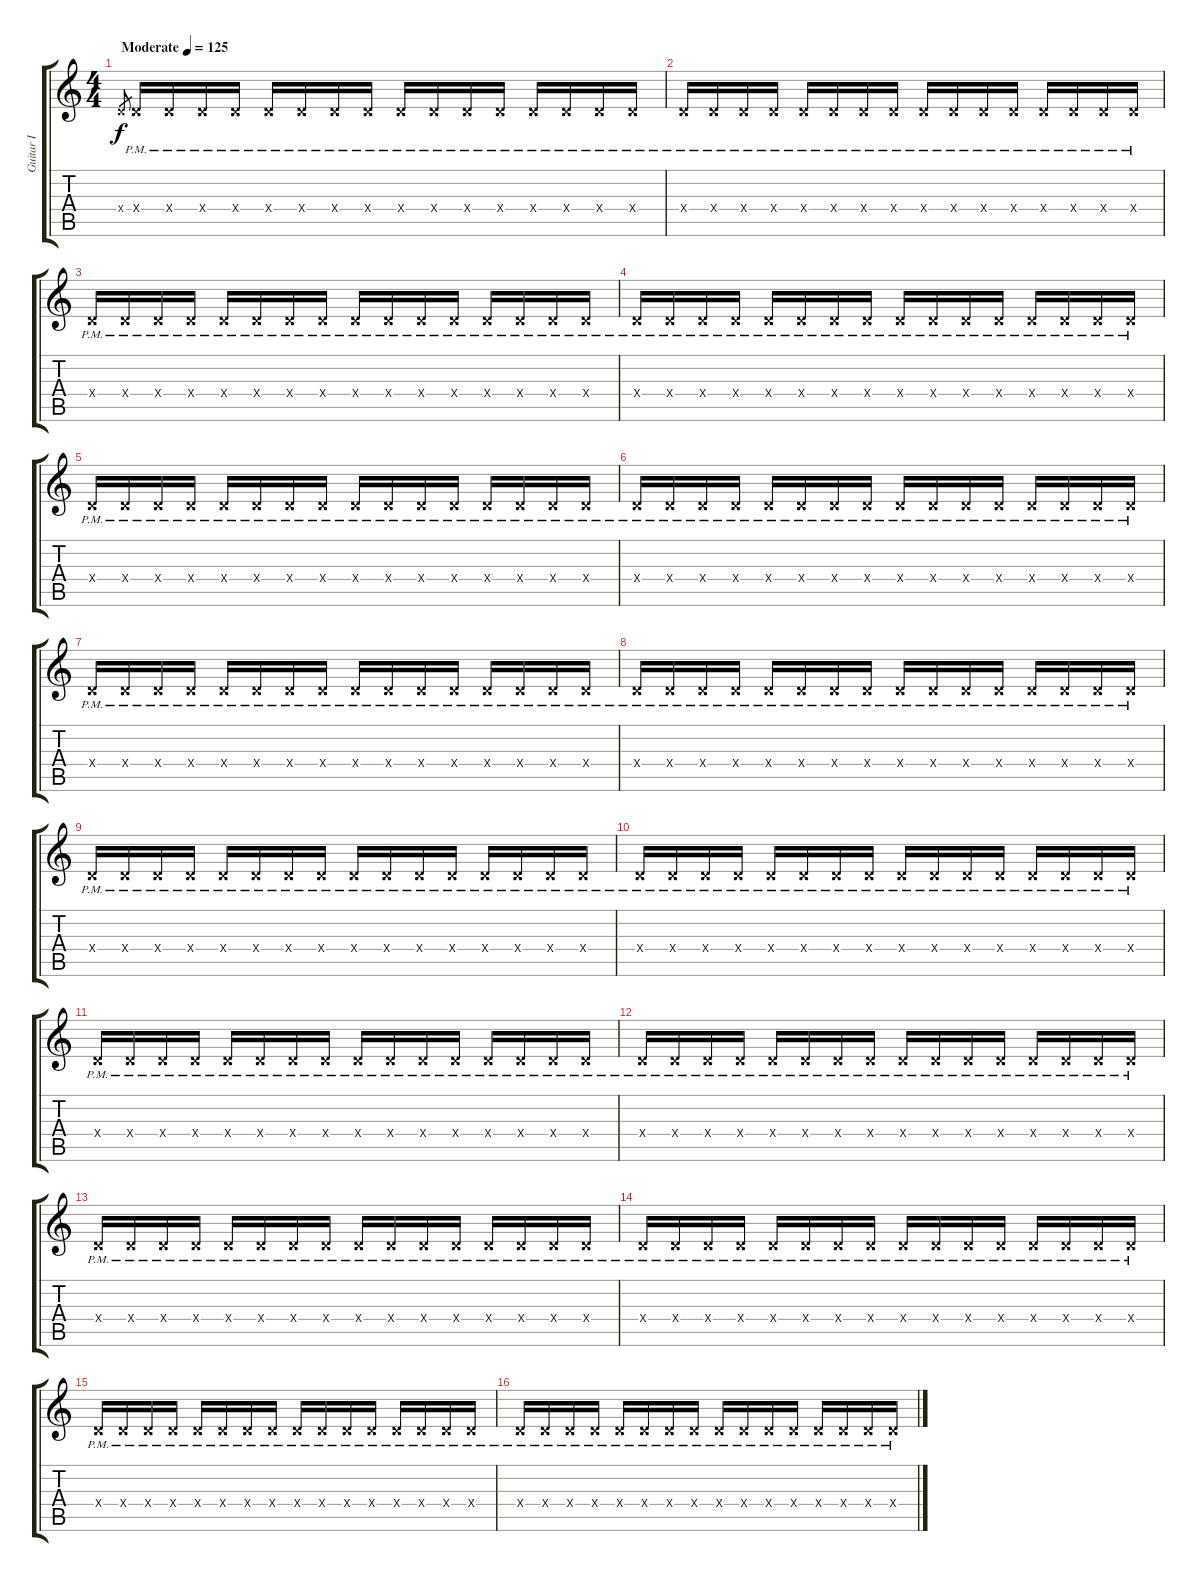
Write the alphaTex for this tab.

\track ("Guitar I" "Guitar I") {instrument electricguitarclean}
\staff {score tabs}
\tuning (E4 B3 G3 D3 A2 E2) {hide}
\ts (4 4)
\tempo (125 "Moderate")
\clef g2
\ks c
0.4{x}.8{gr dy f instrument electricguitarclean} 0.4{pm x}.16 0.4{pm x}.16 0.4{pm x}.16 0.4{pm x}.16 0.4{pm x}.16 0.4{pm x}.16 0.4{pm x}.16 0.4{pm x}.16 0.4{pm x}.16 0.4{pm x}.16 0.4{pm x}.16 0.4{pm x}.16 0.4{pm x}.16 0.4{pm x}.16 0.4{pm x}.16 0.4{pm x}.16 |
0.4{pm x}.16 0.4{pm x}.16 0.4{pm x}.16 0.4{pm x}.16 0.4{pm x}.16 0.4{pm x}.16 0.4{pm x}.16 0.4{pm x}.16 0.4{pm x}.16 0.4{pm x}.16 0.4{pm x}.16 0.4{pm x}.16 0.4{pm x}.16 0.4{pm x}.16 0.4{pm x}.16 0.4{pm x}.16 |
0.4{pm x}.16 0.4{pm x}.16 0.4{pm x}.16 0.4{pm x}.16 0.4{pm x}.16 0.4{pm x}.16 0.4{pm x}.16 0.4{pm x}.16 0.4{pm x}.16 0.4{pm x}.16 0.4{pm x}.16 0.4{pm x}.16 0.4{pm x}.16 0.4{pm x}.16 0.4{pm x}.16 0.4{pm x}.16 |
0.4{pm x}.16 0.4{pm x}.16 0.4{pm x}.16 0.4{pm x}.16 0.4{pm x}.16 0.4{pm x}.16 0.4{pm x}.16 0.4{pm x}.16 0.4{pm x}.16 0.4{pm x}.16 0.4{pm x}.16 0.4{pm x}.16 0.4{pm x}.16 0.4{pm x}.16 0.4{pm x}.16 0.4{pm x}.16 |
0.4{pm x}.16 0.4{pm x}.16 0.4{pm x}.16 0.4{pm x}.16 0.4{pm x}.16 0.4{pm x}.16 0.4{pm x}.16 0.4{pm x}.16 0.4{pm x}.16 0.4{pm x}.16 0.4{pm x}.16 0.4{pm x}.16 0.4{pm x}.16 0.4{pm x}.16 0.4{pm x}.16 0.4{pm x}.16 |
0.4{pm x}.16 0.4{pm x}.16 0.4{pm x}.16 0.4{pm x}.16 0.4{pm x}.16 0.4{pm x}.16 0.4{pm x}.16 0.4{pm x}.16 0.4{pm x}.16 0.4{pm x}.16 0.4{pm x}.16 0.4{pm x}.16 0.4{pm x}.16 0.4{pm x}.16 0.4{pm x}.16 0.4{pm x}.16 |
0.4{pm x}.16 0.4{pm x}.16 0.4{pm x}.16 0.4{pm x}.16 0.4{pm x}.16 0.4{pm x}.16 0.4{pm x}.16 0.4{pm x}.16 0.4{pm x}.16 0.4{pm x}.16 0.4{pm x}.16 0.4{pm x}.16 0.4{pm x}.16 0.4{pm x}.16 0.4{pm x}.16 0.4{pm x}.16 |
0.4{pm x}.16 0.4{pm x}.16 0.4{pm x}.16 0.4{pm x}.16 0.4{pm x}.16 0.4{pm x}.16 0.4{pm x}.16 0.4{pm x}.16 0.4{pm x}.16 0.4{pm x}.16 0.4{pm x}.16 0.4{pm x}.16 0.4{pm x}.16 0.4{pm x}.16 0.4{pm x}.16 0.4{pm x}.16 |
0.4{pm x}.16 0.4{pm x}.16 0.4{pm x}.16 0.4{pm x}.16 0.4{pm x}.16 0.4{pm x}.16 0.4{pm x}.16 0.4{pm x}.16 0.4{pm x}.16 0.4{pm x}.16 0.4{pm x}.16 0.4{pm x}.16 0.4{pm x}.16 0.4{pm x}.16 0.4{pm x}.16 0.4{pm x}.16 |
0.4{pm x}.16 0.4{pm x}.16 0.4{pm x}.16 0.4{pm x}.16 0.4{pm x}.16 0.4{pm x}.16 0.4{pm x}.16 0.4{pm x}.16 0.4{pm x}.16 0.4{pm x}.16 0.4{pm x}.16 0.4{pm x}.16 0.4{pm x}.16 0.4{pm x}.16 0.4{pm x}.16 0.4{pm x}.16 |
0.4{pm x}.16 0.4{pm x}.16 0.4{pm x}.16 0.4{pm x}.16 0.4{pm x}.16 0.4{pm x}.16 0.4{pm x}.16 0.4{pm x}.16 0.4{pm x}.16 0.4{pm x}.16 0.4{pm x}.16 0.4{pm x}.16 0.4{pm x}.16 0.4{pm x}.16 0.4{pm x}.16 0.4{pm x}.16 |
0.4{pm x}.16 0.4{pm x}.16 0.4{pm x}.16 0.4{pm x}.16 0.4{pm x}.16 0.4{pm x}.16 0.4{pm x}.16 0.4{pm x}.16 0.4{pm x}.16 0.4{pm x}.16 0.4{pm x}.16 0.4{pm x}.16 0.4{pm x}.16 0.4{pm x}.16 0.4{pm x}.16 0.4{pm x}.16 |
0.4{pm x}.16 0.4{pm x}.16 0.4{pm x}.16 0.4{pm x}.16 0.4{pm x}.16 0.4{pm x}.16 0.4{pm x}.16 0.4{pm x}.16 0.4{pm x}.16 0.4{pm x}.16 0.4{pm x}.16 0.4{pm x}.16 0.4{pm x}.16 0.4{pm x}.16 0.4{pm x}.16 0.4{pm x}.16 |
0.4{pm x}.16 0.4{pm x}.16 0.4{pm x}.16 0.4{pm x}.16 0.4{pm x}.16 0.4{pm x}.16 0.4{pm x}.16 0.4{pm x}.16 0.4{pm x}.16 0.4{pm x}.16 0.4{pm x}.16 0.4{pm x}.16 0.4{pm x}.16 0.4{pm x}.16 0.4{pm x}.16 0.4{pm x}.16 |
0.4{pm x}.16 0.4{pm x}.16 0.4{pm x}.16 0.4{pm x}.16 0.4{pm x}.16 0.4{pm x}.16 0.4{pm x}.16 0.4{pm x}.16 0.4{pm x}.16 0.4{pm x}.16 0.4{pm x}.16 0.4{pm x}.16 0.4{pm x}.16 0.4{pm x}.16 0.4{pm x}.16 0.4{pm x}.16 |
0.4{pm x}.16 0.4{pm x}.16 0.4{pm x}.16 0.4{pm x}.16 0.4{pm x}.16 0.4{pm x}.16 0.4{pm x}.16 0.4{pm x}.16 0.4{pm x}.16 0.4{pm x}.16 0.4{pm x}.16 0.4{pm x}.16 0.4{pm x}.16 0.4{pm x}.16 0.4{pm x}.16 0.4{pm x}.16
